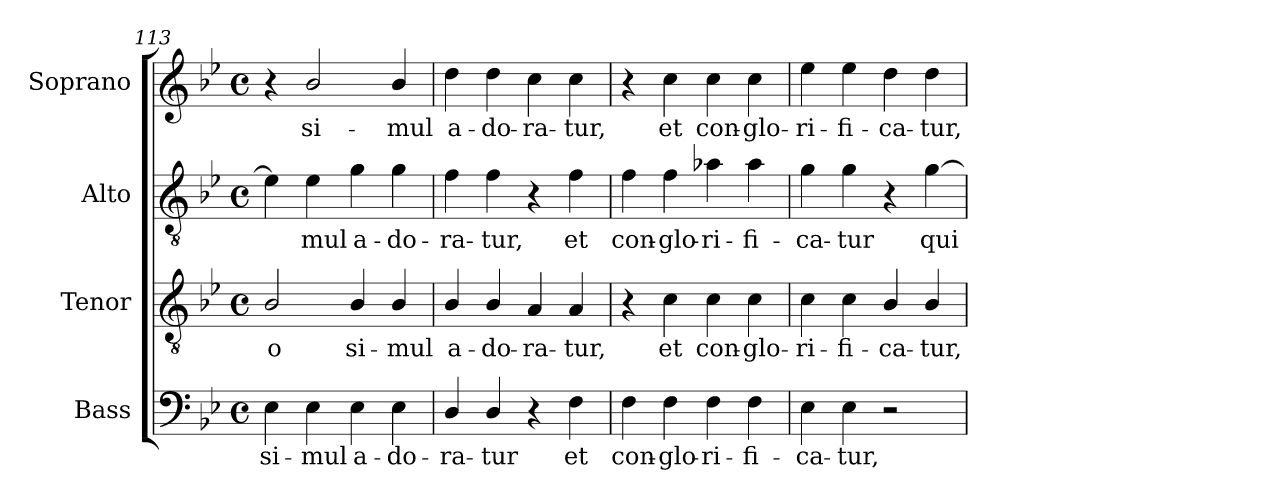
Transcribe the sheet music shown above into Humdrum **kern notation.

**kern	**text	**kern	**text	**kern	**text	**kern	**text
*part4	*part4	*part3	*part3	*part2	*part2	*part1	*part1
*staff4	*staff4	*staff3	*staff3	*staff2	*staff2	*staff1	*staff1
*I"Bass	*	*I"Tenor	*	*I"Alto	*	*I"Soprano	*
*I'B.	*	*I'T.	*	*I'A.	*	*I'S.	*
*clefF4	*	*clefGv2	*	*clefGv2	*	*clefG2	*
*	*	*ITrd7c12	*	*ITrd7c12	*	*	*
*k[b-e-]	*	*k[b-e-]	*	*k[b-e-]	*	*k[b-e-]	*
*B-:	*	*B-:	*	*B-:	*	*B-:	*
*M4/4	*	*M4/4	*	*M4/4	*	*M4/4	*
*met(c)	*	*met(c)	*	*met(c)	*	*met(c)	*
=113	=113	=113	=113	=113	=113	=113	=113
!	!LO:LY:b:color=#000000	!	!	!	!	!	!
!	!	!	!LO:LY:b:color=#000000	!	!	!	!
4E-i\	si-	2BB-i/	-o	4E-i\]	.	4r	.
!	!LO:LY:b:color=#000000	!	!	!	!	!	!
!	!	!	!	!	!LO:LY:b:color=#000000	!	!
!	!	!	!	!	!	!	!LO:LY:b:color=#000000
4E-i\	-mul	.	.	4E-i\	-mul	2b-i/	si-
!	!LO:LY:b:color=#000000	!	!	!	!	!	!
!	!	!	!LO:LY:b:color=#000000	!	!	!	!
!	!	!	!	!	!LO:LY:b:color=#000000	!	!
4E-i\	a-	4BB-i/	si-	4Gi\	a-	.	.
!	!LO:LY:b:color=#000000	!	!	!	!	!	!
!	!	!	!LO:LY:b:color=#000000	!	!	!	!
!	!	!	!	!	!LO:LY:b:color=#000000	!	!
!	!	!	!	!	!	!	!LO:LY:b:color=#000000
4E-i\	-do-	4BB-i/	-mul	4Gi\	-do-	4b-i/	-mul
=114	=114	=114	=114	=114	=114	=114	=114
!	!LO:LY:b:color=#000000	!	!	!	!	!	!
!	!	!	!LO:LY:b:color=#000000	!	!	!	!
!	!	!	!	!	!LO:LY:b:color=#000000	!	!
!	!	!	!	!	!	!	!LO:LY:b:color=#000000
4Di/	-ra-	4BB-i/	a-	4Fi\	-ra-	4ddi\	a-
!	!LO:LY:b:color=#000000	!	!	!	!	!	!
!	!	!	!LO:LY:b:color=#000000	!	!	!	!
!	!	!	!	!	!LO:LY:b:color=#000000	!	!
!	!	!	!	!	!	!	!LO:LY:b:color=#000000
4Di/	-tur	4BB-i/	-do-	4Fi\	-tur,	4ddi\	-do-
!	!	!	!LO:LY:b:color=#000000	!	!	!	!
!	!	!	!	!	!	!	!LO:LY:b:color=#000000
4r	.	4AAi/	-ra-	4r	.	4cci\	-ra-
!	!LO:LY:b:color=#000000	!	!	!	!	!	!
!	!	!	!LO:LY:b:color=#000000	!	!	!	!
!	!	!	!	!	!LO:LY:b:color=#000000	!	!
!	!	!	!	!	!	!	!LO:LY:b:color=#000000
4Fi\	et	4AAi/	-tur,	4Fi\	et	4cci\	-tur,
=115	=115	=115	=115	=115	=115	=115	=115
!	!LO:LY:b:color=#000000	!	!	!	!	!	!
!	!	!	!	!	!LO:LY:b:color=#000000	!	!
4Fi\	con-	4r	.	4Fi\	con-	4r	.
!	!LO:LY:b:color=#000000	!	!	!	!	!	!
!	!	!	!LO:LY:b:color=#000000	!	!	!	!
!	!	!	!	!	!LO:LY:b:color=#000000	!	!
!	!	!	!	!	!	!	!LO:LY:b:color=#000000
4Fi\	-glo-	4Ci\	et	4Fi\	-glo-	4cci\	et
!	!LO:LY:b:color=#000000	!	!	!	!	!	!
!	!	!	!LO:LY:b:color=#000000	!	!	!	!
!	!	!	!	!	!LO:LY:b:color=#000000	!	!
!	!	!	!	!	!	!	!LO:LY:b:color=#000000
4Fi\	-ri-	4Ci\	con-	4A-Xi\	-ri-	4cci\	con-
!	!LO:LY:b:color=#000000	!	!	!	!	!	!
!	!	!	!LO:LY:b:color=#000000	!	!	!	!
!	!	!	!	!	!LO:LY:b:color=#000000	!	!
!	!	!	!	!	!	!	!LO:LY:b:color=#000000
4Fi\	-fi-	4Ci\	-glo-	4A-i\	-fi-	4cci\	-glo-
=116	=116	=116	=116	=116	=116	=116	=116
!	!LO:LY:b:color=#000000	!	!	!	!	!	!
!	!	!	!LO:LY:b:color=#000000	!	!	!	!
!	!	!	!	!	!LO:LY:b:color=#000000	!	!
!	!	!	!	!	!	!	!LO:LY:b:color=#000000
4E-i\	-ca-	4Ci\	-ri-	4Gi\	-ca-	4ee-i\	-ri-
!	!LO:LY:b:color=#000000	!	!	!	!	!	!
!	!	!	!LO:LY:b:color=#000000	!	!	!	!
!	!	!	!	!	!LO:LY:b:color=#000000	!	!
!	!	!	!	!	!	!	!LO:LY:b:color=#000000
4E-i\	-tur,	4Ci\	-fi-	4Gi\	-tur	4ee-i\	-fi-
!	!	!	!LO:LY:b:color=#000000	!	!	!	!
!	!	!	!	!	!	!	!LO:LY:b:color=#000000
2r	.	4BB-i/	-ca-	4r	.	4ddi\	-ca-
!	!	!	!LO:LY:b:color=#000000	!	!	!	!
!	!	!	!	!	!LO:LY:b:color=#000000	!	!
!	!	!	!	!	!	!	!LO:LY:b:color=#000000
.	.	4BB-i/	-tur,	[4Gi\	qui	4ddi\	-tur,
=	=	=	=	=	=	=	=
*-	*-	*-	*-	*-	*-	*-	*-
